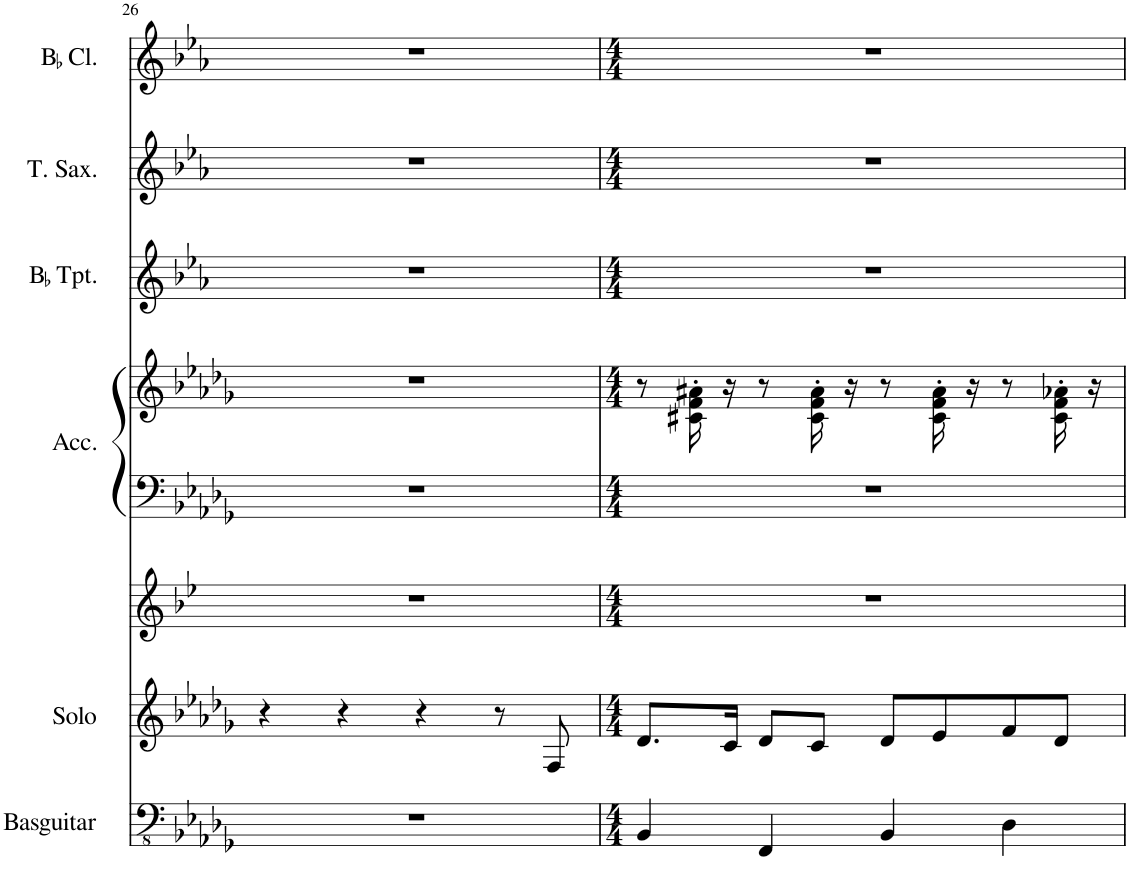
**kern	**kern	**kern	**kern	**kern	**kern	**kern	**kern
*part7	*part6	*part5	*part4	*part4	*part3	*part2	*part1
*staff8	*staff7	*staff6	*staff5	*staff4	*staff3	*staff2	*staff1
*I"Basguitar	*I"Solo	*I"Soprano	*I"Accordion	*	*I"BaccidentalFlat Trumpet	*I"Tenor Saxophone	*I"BaccidentalFlat Clarinet
*I'Basguitar	*I'Solo	*I'S	*I'Acc.	*	*I'BaccidentalFlat Tpt.	*I'T. Sax.	*I'BaccidentalFlat Cl.
!!LO:PB:g=z
*clefFv4	*clefG2	*clefG2	*clefF4	*clefG2	*clefG2	*clefG2	*clefG2
*	*	*	*	*	*Trd1c2	*Trd8c14	*Trd1c2
*k[b-e-a-d-g-]	*k[b-e-a-d-g-]	*k[b-e-]	*k[b-e-a-d-g-]	*k[b-e-a-d-g-]	*k[b-e-a-]	*k[b-e-a-]	*k[b-e-a-]
*M4/4	*M4/4	*M4/4	*M4/4	*M4/4	*M4/4	*M4/4	*M4/4
=26	=26	=26	=26	=26	=26	=26	=26
1r	4r	1r	1r	1r	1r	1r	1r
.	4r	.	.	.	.	.	.
.	4r	.	.	.	.	.	.
.	8r	.	.	.	.	.	.
.	8F/	.	.	.	.	.	.
=27	=27	=27	=27	=27	=27	=27	=27
*M4/4	*M4/4	*M4/4	*M4/4	*M4/4	*M4/4	*M4/4	*M4/4
4BBB-/	8.d-/L	1r	1r	8r	1r	1r	1r
.	.	.	.	16c#X\' 16f\' 16a#X\'	.	.	.
.	16c/Jk	.	.	16r	.	.	.
4FFF/	8d-/L	.	.	8r	.	.	.
.	8c/J	.	.	16c#\' 16f\' 16a#\'	.	.	.
.	.	.	.	16r	.	.	.
4BBB-/	8d-/L	.	.	8r	.	.	.
.	8e-/	.	.	16c#\' 16f\' 16a#\'	.	.	.
.	.	.	.	16r	.	.	.
4DD-\	8f/	.	.	8r	.	.	.
.	8d-/J	.	.	16c#\' 16f\' 16a-X\'	.	.	.
.	.	.	.	16r	.	.	.
=	=	=	=	=	=	=	=
*-	*-	*-	*-	*-	*-	*-	*-
